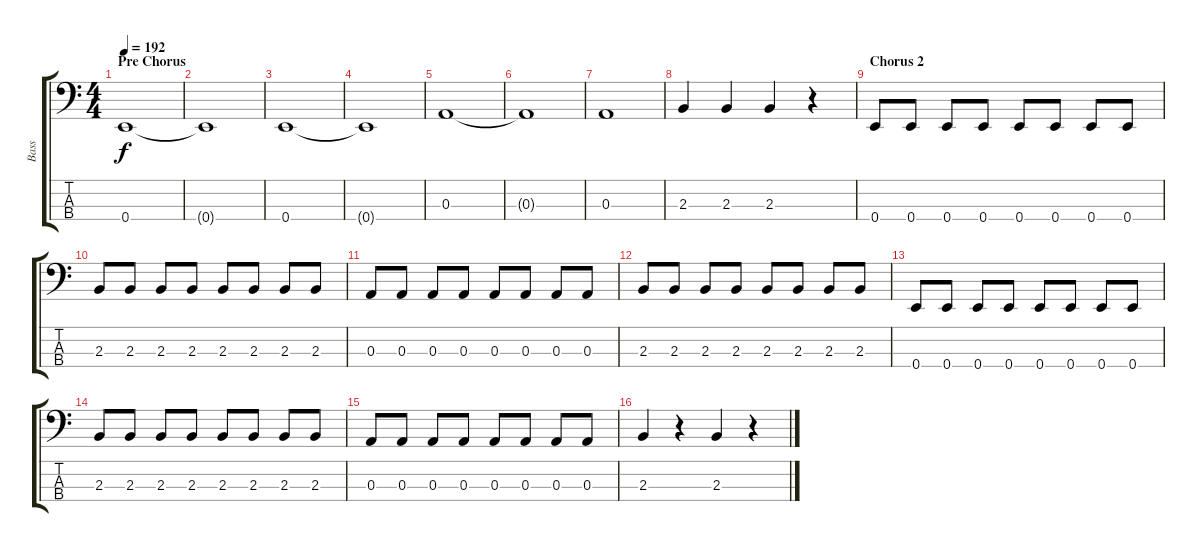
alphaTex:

\track ("Bass" "Bass") {instrument slapbass2}
\staff {score tabs}
\tuning (G2 D2 A1 E1) {hide}
\ts (4 4)
\section ("" "Pre Chorus")
\tempo 192
\clef f4
\ks c
0.4.1{dy f} |
0.4{t}.1 |
0.4.1 |
0.4{t}.1 |
0.3.1 |
0.3{t}.1 |
0.3.1 |
2.3.4 2.3.4 2.3.4 r.4 |
\section ("" "Chorus 2")
0.4.8 0.4.8 0.4.8 0.4.8 0.4.8 0.4.8 0.4.8 0.4.8 |
2.3.8 2.3.8 2.3.8 2.3.8 2.3.8 2.3.8 2.3.8 2.3.8 |
0.3.8 0.3.8 0.3.8 0.3.8 0.3.8 0.3.8 0.3.8 0.3.8 |
2.3.8 2.3.8 2.3.8 2.3.8 2.3.8 2.3.8 2.3.8 2.3.8 |
0.4.8 0.4.8 0.4.8 0.4.8 0.4.8 0.4.8 0.4.8 0.4.8 |
2.3.8 2.3.8 2.3.8 2.3.8 2.3.8 2.3.8 2.3.8 2.3.8 |
0.3.8 0.3.8 0.3.8 0.3.8 0.3.8 0.3.8 0.3.8 0.3.8 |
2.3.4 r.4 2.3.4 r.4
